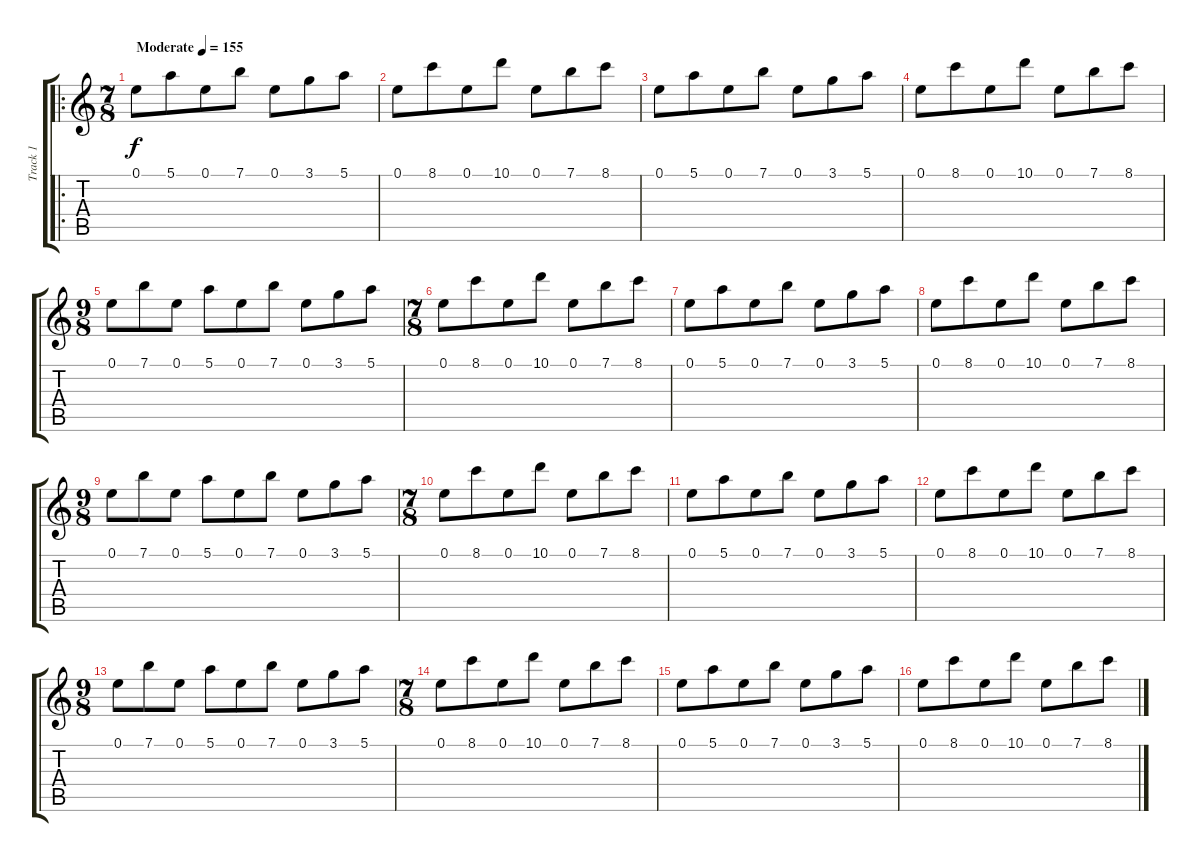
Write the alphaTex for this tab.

\track ("Track 1" "Track 1") {instrument distortionguitar}
\staff {score tabs}
\tuning (E4 B3 G3 D3 A2 E2) {hide}
\ro
\ts (7 8)
\tempo (155 "Moderate")
\clef g2
\ks c
0.1.8{dy f instrument distortionguitar} 5.1.8 0.1.8 7.1.8 0.1.8 3.1.8 5.1.8 |
0.1.8 8.1.8 0.1.8 10.1.8 0.1.8 7.1.8 8.1.8 |
0.1.8 5.1.8 0.1.8 7.1.8 0.1.8 3.1.8 5.1.8 |
0.1.8 8.1.8 0.1.8 10.1.8 0.1.8 7.1.8 8.1.8 |
\ts (9 8)
0.1.8 7.1.8 0.1.8 5.1.8 0.1.8 7.1.8 0.1.8 3.1.8 5.1.8 |
\ts (7 8)
0.1.8 8.1.8 0.1.8 10.1.8 0.1.8 7.1.8 8.1.8 |
0.1.8 5.1.8 0.1.8 7.1.8 0.1.8 3.1.8 5.1.8 |
0.1.8 8.1.8 0.1.8 10.1.8 0.1.8 7.1.8 8.1.8 |
\ts (9 8)
0.1.8 7.1.8 0.1.8 5.1.8 0.1.8 7.1.8 0.1.8 3.1.8 5.1.8 |
\ts (7 8)
0.1.8 8.1.8 0.1.8 10.1.8 0.1.8 7.1.8 8.1.8 |
0.1.8 5.1.8 0.1.8 7.1.8 0.1.8 3.1.8 5.1.8 |
0.1.8 8.1.8 0.1.8 10.1.8 0.1.8 7.1.8 8.1.8 |
\ts (9 8)
0.1.8 7.1.8 0.1.8 5.1.8 0.1.8 7.1.8 0.1.8 3.1.8 5.1.8 |
\ts (7 8)
0.1.8 8.1.8 0.1.8 10.1.8 0.1.8 7.1.8 8.1.8 |
0.1.8 5.1.8 0.1.8 7.1.8 0.1.8 3.1.8 5.1.8 |
0.1.8 8.1.8 0.1.8 10.1.8 0.1.8 7.1.8 8.1.8
